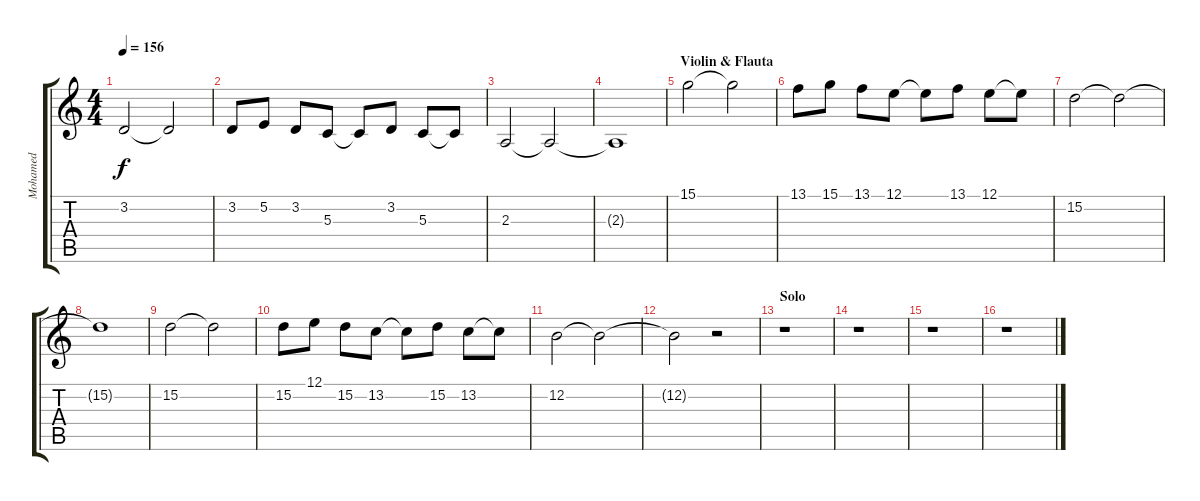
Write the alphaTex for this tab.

\track ("Mohamed" "Mohamed") {instrument violin}
\staff {score tabs}
\tuning (E4 B3 G3 D3 A2 E2) {hide}
\ts (4 4)
\tempo 156
\clef g2
\ks c
3.2.2{dy f} 3.2{t}.2 |
3.2.8 5.2.8 3.2.8 5.3.8 5.3{t}.8 3.2.8 5.3.8 5.3{t}.8 |
2.3.2 2.3{t}.2 |
2.3{t}.1 |
\section ("" "Violin & Flauta")
15.1.2 15.1{t}.2 |
13.1.8 15.1.8 13.1.8 12.1.8 12.1{t}.8 13.1.8 12.1.8 12.1{t}.8 |
15.2.2 15.2{t}.2 |
15.2{t}.1 |
15.2.2 15.2{t}.2 |
15.2.8 12.1.8 15.2.8 13.2.8 13.2{t}.8 15.2.8 13.2.8 13.2{t}.8 |
12.2.2 12.2{t}.2 |
12.2{t}.2 r.2 |
\section ("" "Solo")
r.1 |
r.1 |
r.1 |
r.1
